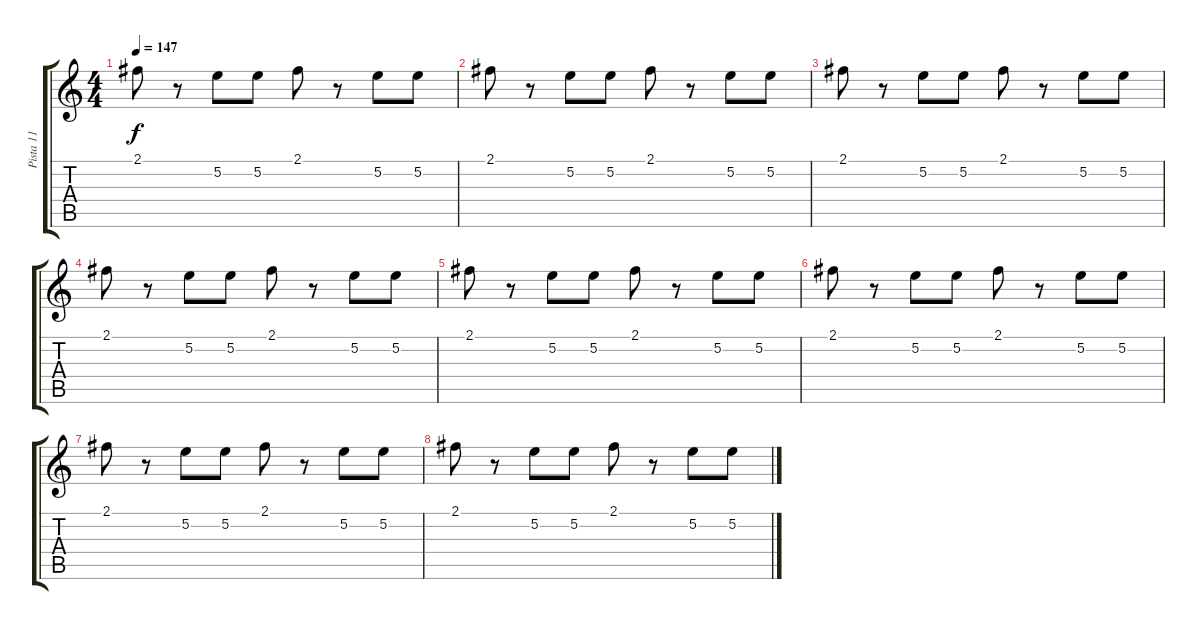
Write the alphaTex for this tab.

\track ("Pista 11" "Pista 11") {instrument acousticguitarsteel}
\staff {score tabs}
\tuning (E4 B3 G3 D3 A2 E2) {hide}
\ts (4 4)
\tempo 147
\clef g2
\ks c
2.1.8{dy f volume 7 instrument overdrivenguitar} r.8 5.2.8 5.2.8 2.1.8 r.8 5.2.8 5.2.8 |
2.1.8 r.8 5.2.8 5.2.8 2.1.8 r.8 5.2.8 5.2.8 |
2.1.8 r.8 5.2.8 5.2.8 2.1.8 r.8 5.2.8 5.2.8 |
2.1.8 r.8 5.2.8 5.2.8 2.1.8 r.8 5.2.8 5.2.8 |
2.1.8 r.8 5.2.8 5.2.8 2.1.8 r.8 5.2.8 5.2.8 |
2.1.8 r.8 5.2.8 5.2.8 2.1.8 r.8 5.2.8 5.2.8 |
2.1.8 r.8 5.2.8 5.2.8 2.1.8 r.8 5.2.8 5.2.8 |
2.1.8 r.8 5.2.8 5.2.8 2.1.8 r.8 5.2.8 5.2.8
